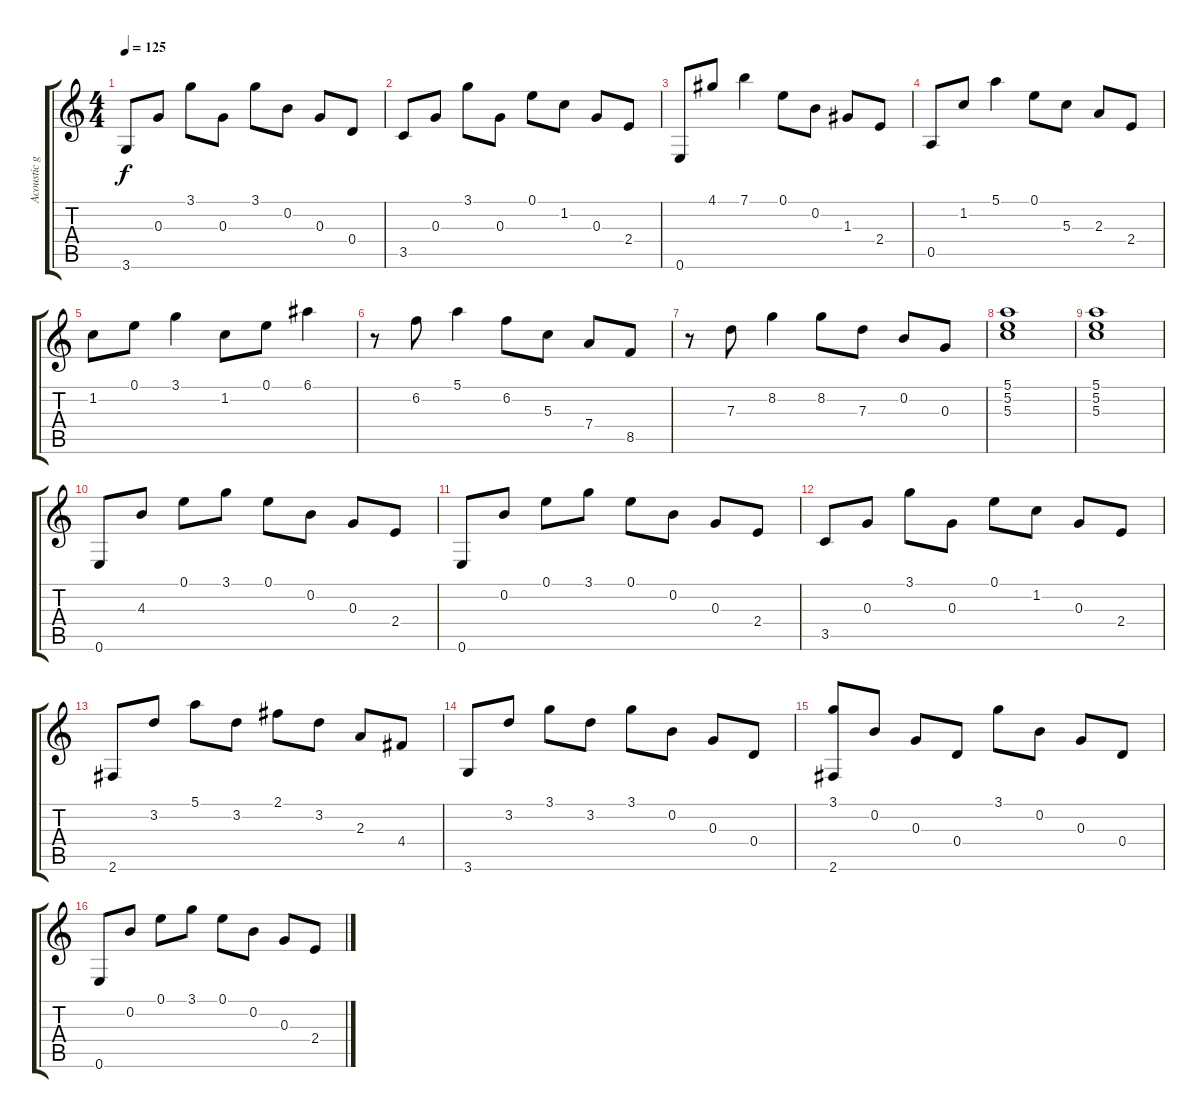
\track ("Acoustic guitar I" "Acoustic g") {instrument acousticguitarsteel}
\staff {score tabs}
\tuning (E4 B3 G3 D3 A2 E2) {hide}
\ts (4 4)
\tempo 125
\clef g2
\ks c
3.6.8{dy f} 0.3.8 3.1.8 0.3.8 3.1.8 0.2.8 0.3.8 0.4.8 |
3.5.8 0.3.8 3.1.8 0.3.8 0.1.8 1.2.8 0.3.8 2.4.8 |
0.6.8 4.1.8 7.1.4 0.1.8 0.2.8 1.3.8 2.4.8 |
0.5.8 1.2.8 5.1.4 0.1.8 5.3.8 2.3.8 2.4.8 |
1.2.8 0.1.8 3.1.4 1.2.8 0.1.8 6.1.4 |
r.8 6.2.8 5.1.4 6.2.8 5.3.8 7.4.8 8.5.8 |
r.8 7.3.8 8.2.4 8.2.8 7.3.8 0.2.8 0.3.8 |
(5.1 5.2 5.3).1 |
(5.1 5.2 5.3).1 |
0.6.8 4.3.8 0.1.8 3.1.8 0.1.8 0.2.8 0.3.8 2.4.8 |
0.6.8 0.2.8 0.1.8 3.1.8 0.1.8 0.2.8 0.3.8 2.4.8 |
3.5.8 0.3.8 3.1.8 0.3.8 0.1.8 1.2.8 0.3.8 2.4.8 |
2.6.8 3.2.8 5.1.8 3.2.8 2.1.8 3.2.8 2.3.8 4.4.8 |
3.6.8 3.2.8 3.1.8 3.2.8 3.1.8 0.2.8 0.3.8 0.4.8 |
(3.1 2.6).8 0.2.8 0.3.8 0.4.8 3.1.8 0.2.8 0.3.8 0.4.8 |
0.6.8 0.2.8 0.1.8 3.1.8 0.1.8 0.2.8 0.3.8 2.4.8
